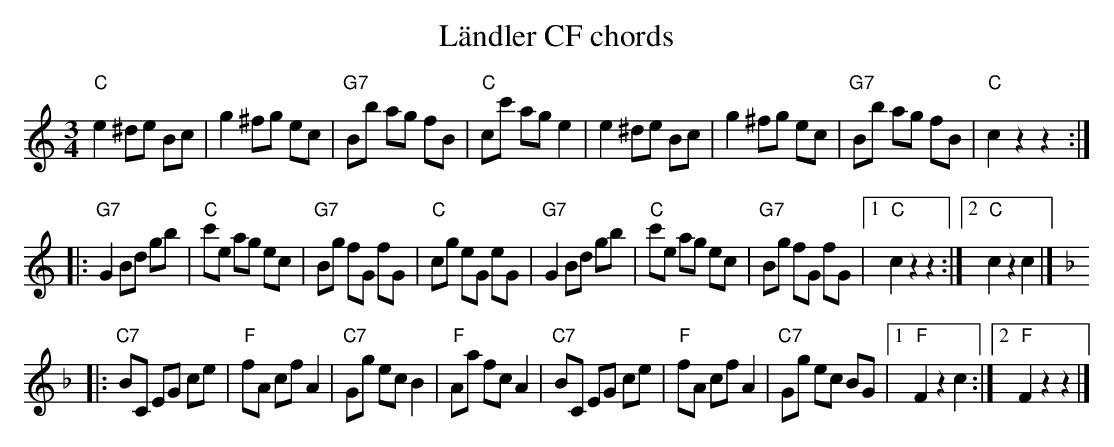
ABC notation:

X:1
T:Ländler CF chords
M:3/4
L:1/8
K:C %%MIDI gchordon
"C"e2 ^de Bc | g2 ^fg ec | "G7"Bb ag fB | "C"cc' ag e2 | e2 ^de Bc | g2 ^fg ec | "G7"Bb ag fB | "C"c2 z2z2 :|
|: "G7"G2 Bd gb | "C"c'e ag ec | "G7"Bg fG fG | "C"cg eG eG | "G7"G2 Bd gb | "C"c'e ag ec | "G7"Bg fG fG |1 "C"c2 z2z2 :|2 "C"c2z2c2 |][K:F]
|: "C7"BC EG ce | "F"fA cf A2 | "C7"Gg ec B2 | "F"Aa fc A2 | "C7"BC EG ce | "F"fA cf A2 | "C7"Gg ec BG |1 "F"F2 z2c2 :|2 "F"F2z2z2 |]
